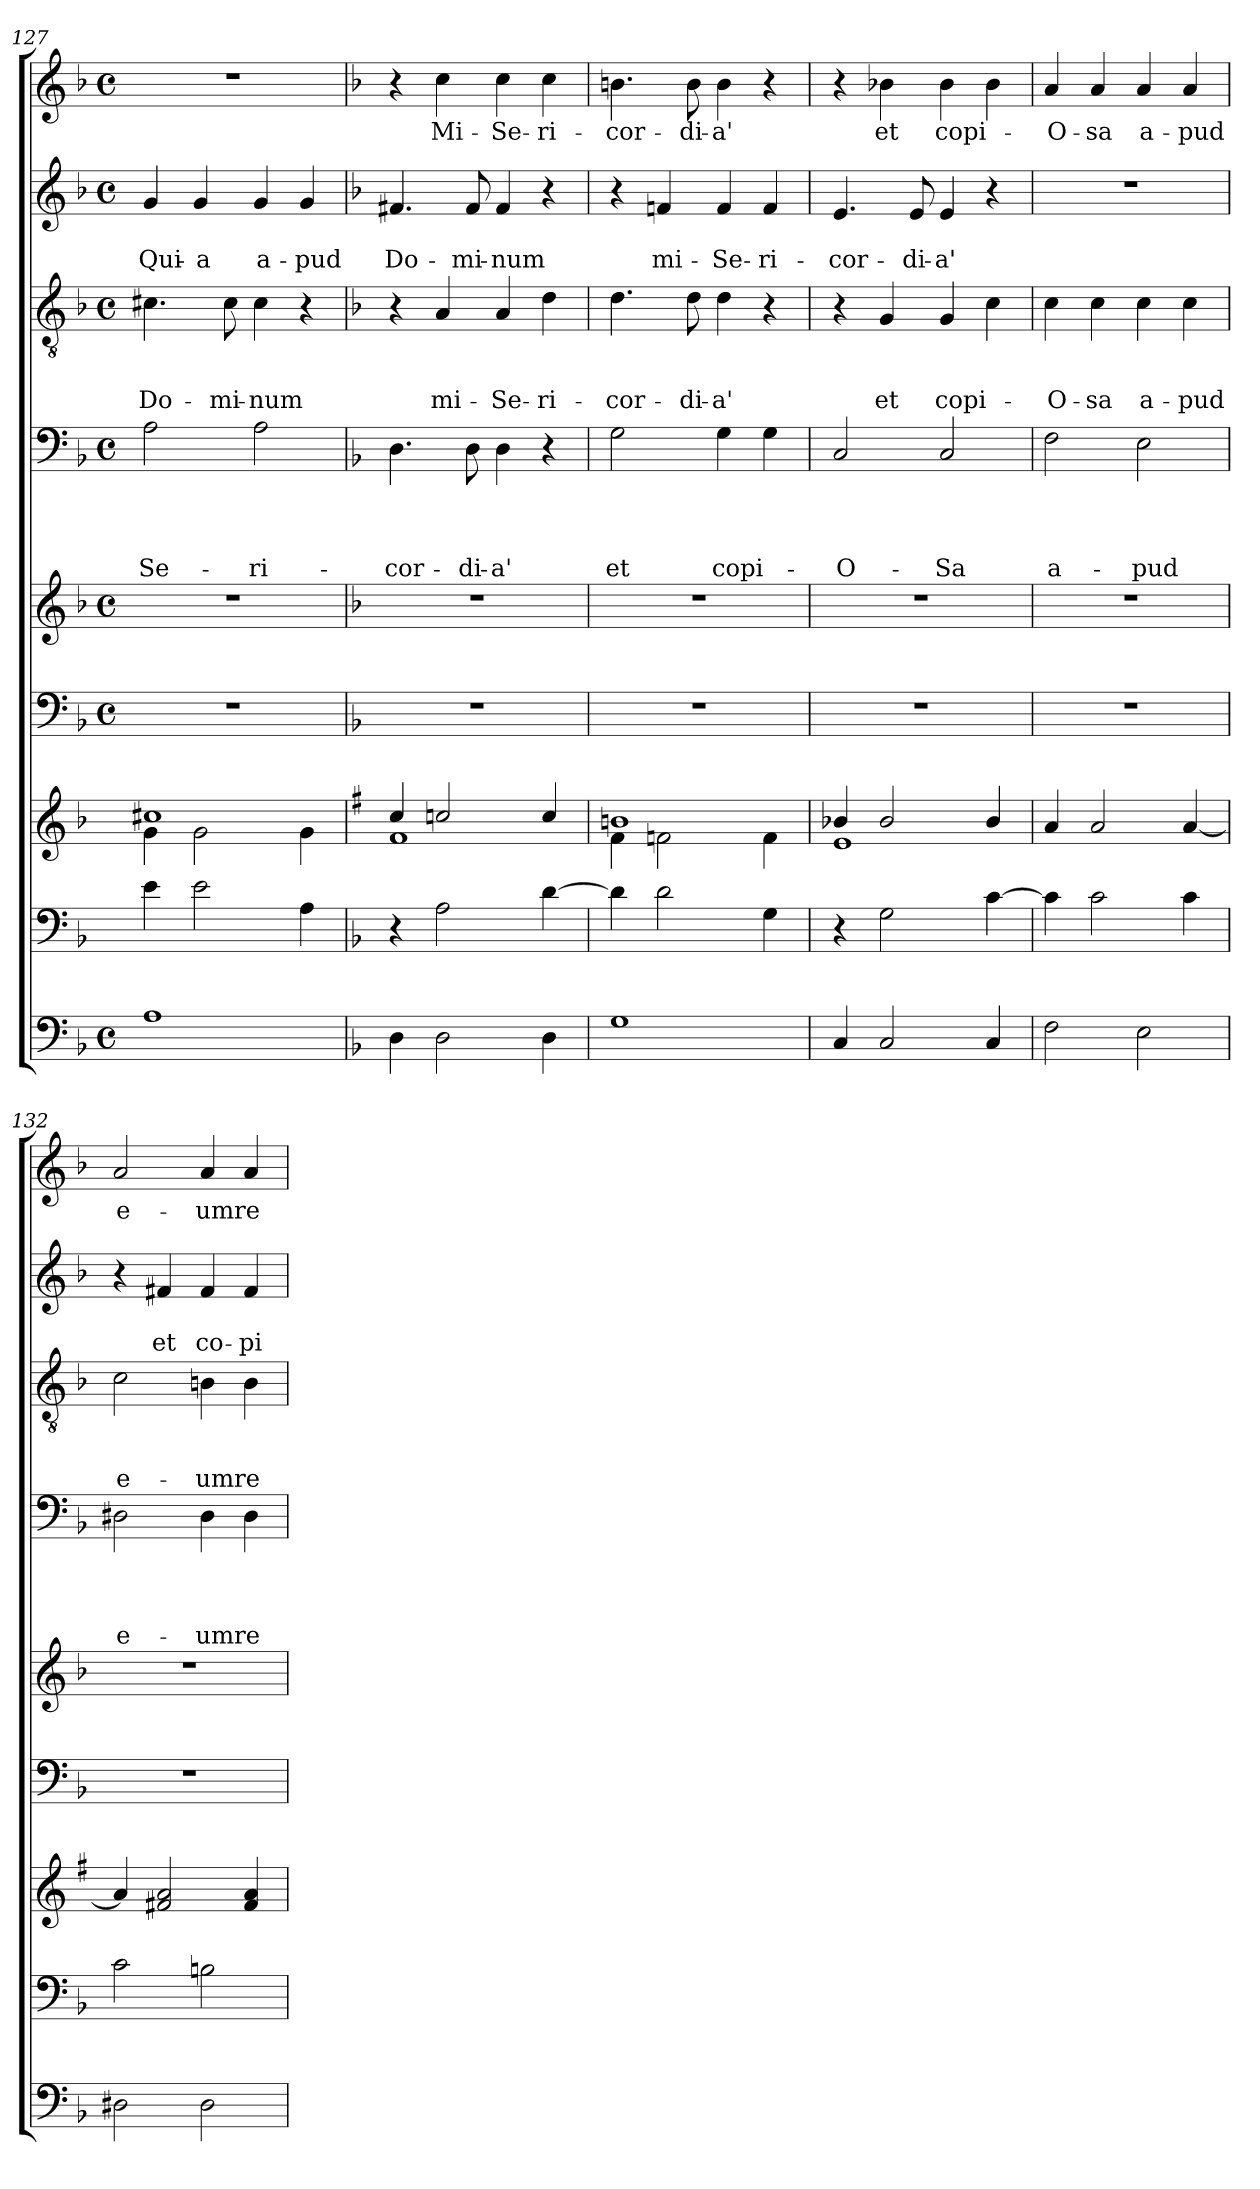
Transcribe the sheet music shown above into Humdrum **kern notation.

**kern	**kern	**kern	**kern	**kern	**kern	**text	**text	**text	**text	**kern	**text	**text	**text	**kern	**text	**text	**kern	**text
*part8	*part7	*part6	*part5	*part5	*part4	*part4	*part4	*part4	*part4	*part3	*part3	*part3	*part3	*part2	*part2	*part2	*part1	*part1
*staff9	*staff8	*staff7	*staff6	*staff5	*staff4	*staff4	*staff4	*staff4	*staff4	*staff3	*staff3	*staff3	*staff3	*staff2	*staff2	*staff2	*staff1	*staff1
*clefF4	*clefF4	*clefG2	*clefF4	*clefG2	*clefF4	*	*	*	*	*clefGv2	*	*	*	*clefG2	*	*	*clefG2	*
*k[b-]	*k[b-]	*k[b-]	*k[b-]	*k[b-]	*k[b-]	*	*	*	*	*k[b-]	*	*	*	*k[b-]	*	*	*k[b-]	*
*F:	*F:	*F:	*F:	*F:	*F:	*	*	*	*	*F:	*	*	*	*F:	*	*	*F:	*
*M4/4	*	*	*M4/4	*M4/4	*M4/4	*	*	*	*	*M4/4	*	*	*	*M4/4	*	*	*M4/4	*
*met(c)	*	*	*met(c)	*met(c)	*met(c)	*	*	*	*	*met(c)	*	*	*	*met(c)	*	*	*met(c)	*
=127	=127	=127	=127	=127	=127	=127	=127	=127	=127	=127	=127	=127	=127	=127	=127	=127	=127	=127
*	*	*^	*	*	*	*	*	*	*	*	*	*	*	*	*	*	*	*
!	!	!	!	!	!	!	!	!	!	!LO:LY:b	!	!	!	!LO:LY:b	!	!	!LO:LY:b	!	!
1A	4e\	1cc#X	4g\	1r	1r	2A\	.	.	.	-Se-	4.c#X\	.	.	Do-	4g/	.	Qui-	1r	.
!	!	!	!	!	!	!	!	!	!	!	!	!	!	!	!	!	!LO:LY:b:rj	!	!
.	2e\	.	2g\	.	.	.	.	.	.	.	.	.	.	.	4g/	.	-a	.	.
!	!	!	!	!	!	!	!	!	!	!	!	!	!	!LO:LY:b	!	!	!	!	!
.	.	.	.	.	.	.	.	.	.	.	8c#\	.	.	-mi-	.	.	.	.	.
!	!	!	!	!	!	!	!	!	!	!LO:LY:b	!	!	!	!LO:LY:b	!	!	!LO:LY:b	!	!
.	.	.	.	.	.	2A\	.	.	.	-ri-	4c#\	.	.	-num	4g/	.	a-	.	.
!	!	!	!	!	!	!	!	!	!	!	!	!	!	!	!	!	!LO:LY:b	!	!
.	4A\	.	4g\	.	.	.	.	.	.	.	4r	.	.	.	4g/	.	-pud	.	.
=128	=128	=128	=128	=128	=128	=128	=128	=128	=128	=128	=128	=128	=128	=128	=128	=128	=128	=128	=128
*	*	*k[f#]	*	*	*	*	*	*	*	*	*	*	*	*	*	*	*	*	*
*	*	*G:	*	*	*	*	*	*	*	*	*	*	*	*	*	*	*	*	*
!	!	!	!	!	!	!	!	!	!	!LO:LY:b	!	!	!	!	!	!	!LO:LY:b	!	!
4D\	4r	4cc/	1f#	1r	1r	4.D\	.	.	.	-cor-	4r	.	.	.	4.f#X/	.	Do-	4r	.
!	!	!	!	!	!	!	!	!	!	!	!	!	!	!LO:LY:b	!	!	!	!	!LO:LY:b
2D\	2A\	2ccn/	.	.	.	.	.	.	.	.	4A/	.	.	mi-	.	.	.	4cc\	Mi-
!	!	!	!	!	!	!	!	!	!	!LO:LY:b:rj	!	!	!	!	!	!	!LO:LY:b	!	!
.	.	.	.	.	.	8D\	.	.	.	-di-	.	.	.	.	8f#/	.	-mi-	.	.
!	!	!	!	!	!	!	!	!	!	!LO:LY:b	!	!	!	!LO:LY:b	!	!	!LO:LY:b:rj	!	!LO:LY:b
.	.	.	.	.	.	4D\	.	.	.	-a'	4A/	.	.	-Se-	4f#/	.	-num	4cc\	-Se-
!	!	!	!	!	!	!	!	!	!	!	!	!	!	!LO:LY:b:rj	!	!	!	!	!LO:LY:b:rj
4D\	[>4d\	4cc/	.	.	.	4r	.	.	.	.	4d\	.	.	-ri-	4r	.	.	4cc\	-ri-
=129	=129	=129	=129	=129	=129	=129	=129	=129	=129	=129	=129	=129	=129	=129	=129	=129	=129	=129	=129
!	!	!	!	!	!	!	!	!	!	!LO:LY:b	!	!	!	!LO:LY:b	!	!	!	!	!LO:LY:b
1G	4d\]	1bn	4f#\	1r	1r	2G\	.	.	.	et	4.d\	.	.	-cor-	4r	.	.	4.bn\	-cor-
!	!	!	!	!	!	!	!	!	!	!	!	!	!	!	!	!	!LO:LY:b	!	!
.	2d\	.	2fn\	.	.	.	.	.	.	.	.	.	.	.	4fn/	.	mi-	.	.
!	!	!	!	!	!	!	!	!	!	!	!	!	!	!LO:LY:b	!	!	!	!	!LO:LY:b
.	.	.	.	.	.	.	.	.	.	.	8d\	.	.	-di-	.	.	.	8b\	-di-
!	!	!	!	!	!	!	!	!	!	!LO:LY:b	!	!	!	!LO:LY:b:rj	!	!	!LO:LY:b	!	!LO:LY:b:rj
.	.	.	.	.	.	4G\	.	.	.	copi-	4d\	.	.	-a'	4f/	.	-Se-	4b\	-a'
!	!	!	!	!	!	!	!	!	!	!	!	!	!	!	!	!	!LO:LY:b	!	!
.	4G\	.	4f\	.	.	4G\	.	.	.	.	4r	.	.	.	4f/	.	-ri-	4r	.
=130	=130	=130	=130	=130	=130	=130	=130	=130	=130	=130	=130	=130	=130	=130	=130	=130	=130	=130	=130
!	!	!	!	!	!	!	!	!	!	!LO:LY:b	!	!	!	!	!	!	!LO:LY:b	!	!
4C/	4r	4b-X/	1e	1r	1r	2C/	.	.	.	-O-	4r	.	.	.	4.e/	.	-cor-	4r	.
!	!	!	!	!	!	!	!	!	!	!	!	!	!	!LO:LY:b	!	!	!	!	!LO:LY:b
2C/	2G\	2b-/	.	.	.	.	.	.	.	.	4G/	.	.	et	.	.	.	4b-X\	et
!	!	!	!	!	!	!	!	!	!	!	!	!	!	!	!	!	!LO:LY:b:rj	!	!
.	.	.	.	.	.	.	.	.	.	.	.	.	.	.	8e/	.	-di-	.	.
!	!	!	!	!	!	!	!	!	!	!LO:LY:b	!	!	!	!LO:LY:b	!	!	!LO:LY:b	!	!LO:LY:b
.	.	.	.	.	.	2C/	.	.	.	-Sa	4G/	.	.	copi-	4e/	.	-a'	4b-\	copi-
4C/	[>4c\	4b-/	.	.	.	.	.	.	.	.	4c\	.	.	.	4r	.	.	4b-\	.
*	*	*v	*v	*	*	*	*	*	*	*	*	*	*	*	*	*	*	*	*
=131	=131	=131	=131	=131	=131	=131	=131	=131	=131	=131	=131	=131	=131	=131	=131	=131	=131	=131
!	!	!	!	!	!	!	!	!	!LO:LY:b	!	!	!	!LO:LY:b	!	!	!	!	!LO:LY:b
2F\	4c\]	4a/	1r	1r	2F\	.	.	.	a-	4c\	.	.	-O-	1r	.	.	4a/	-O-
!	!	!	!	!	!	!	!	!	!	!	!	!	!LO:LY:b:rj	!	!	!	!	!LO:LY:b:rj
.	2c\	2a/	.	.	.	.	.	.	.	4c\	.	.	-sa	.	.	.	4a/	-sa
!	!	!	!	!	!	!	!	!	!LO:LY:b	!	!	!	!LO:LY:b	!	!	!	!	!LO:LY:b
2E\	.	.	.	.	2E\	.	.	.	-pud	4c\	.	.	a-	.	.	.	4a/	a-
!	!	!	!	!	!	!	!	!	!	!	!	!	!LO:LY:b	!	!	!	!	!LO:LY:b
.	4c\	[<4a/	.	.	.	.	.	.	.	4c\	.	.	-pud	.	.	.	4a/	-pud
=132	=132	=132	=132	=132	=132	=132	=132	=132	=132	=132	=132	=132	=132	=132	=132	=132	=132	=132
!	!	!	!	!	!	!	!	!	!LO:LY:b	!	!	!	!LO:LY:b	!	!	!	!	!LO:LY:b
2D#X\	2c\	4a/]	1r	1r	2D#X\	.	.	.	e-	2c\	.	.	e-	4r	.	.	2a/	e-
!	!	!	!	!	!	!	!	!	!	!	!	!	!	!	!	!LO:LY:b	!	!
.	.	2f#X/ 2a/	.	.	.	.	.	.	.	.	.	.	.	4f#X/	.	et	.	.
!	!	!	!	!	!	!	!	!	!LO:LY:b	!	!	!	!LO:LY:b	!	!	!LO:LY:b	!	!LO:LY:b
2D#\	2Bn\	.	.	.	4D#\	.	.	.	-umre	4Bn\	.	.	-umre	4f#/	.	co-	4a/	-umre
!	!	!	!	!	!	!	!	!	!	!	!	!	!	!	!	!LO:LY:b:rj	!	!
.	.	4f#/ 4a/	.	.	4D#\	.	.	.	.	4B\	.	.	.	4f#/	.	-pi	4a/	.
=	=	=	=	=	=	=	=	=	=	=	=	=	=	=	=	=	=	=
*-	*-	*-	*-	*-	*-	*-	*-	*-	*-	*-	*-	*-	*-	*-	*-	*-	*-	*-
